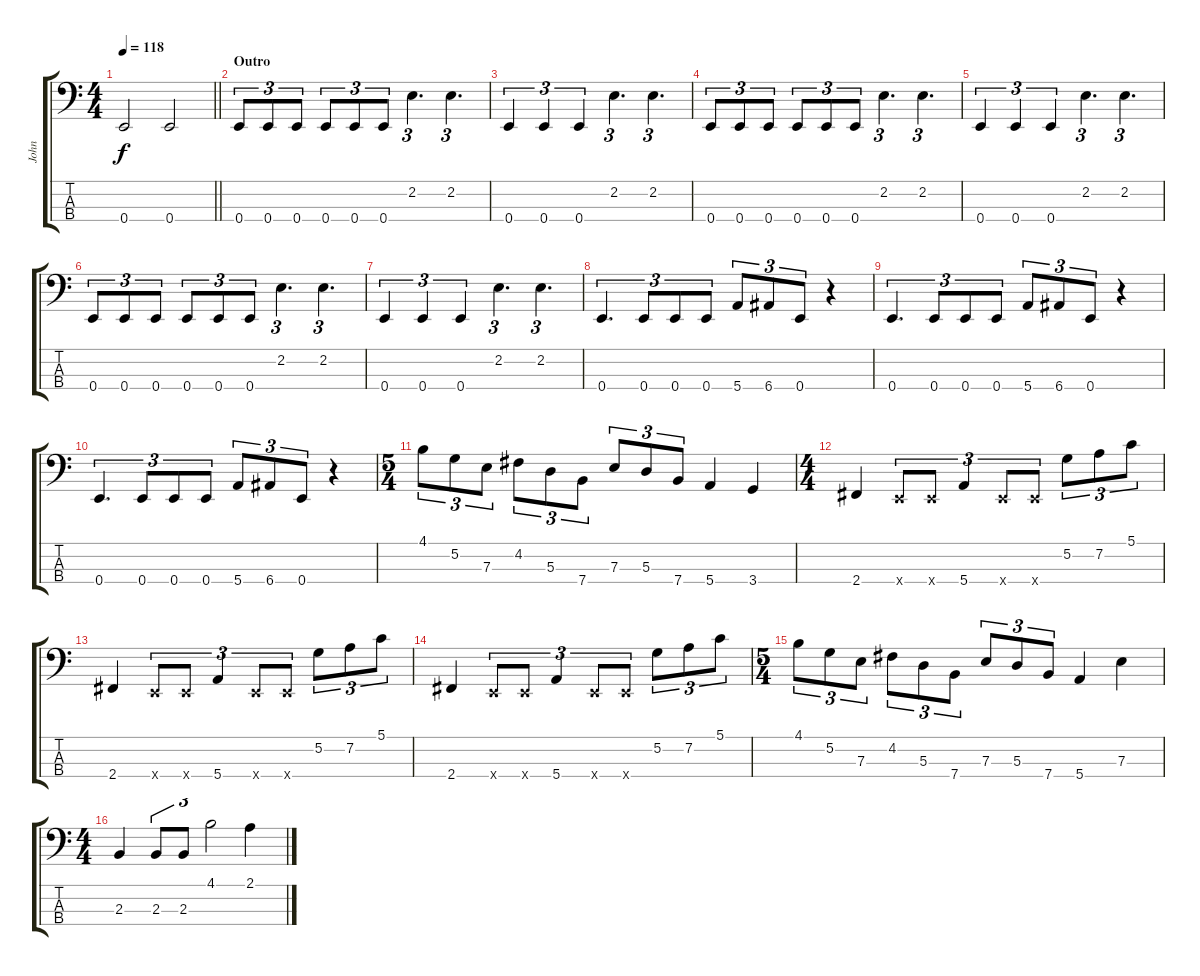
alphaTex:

\track ("John" "John") {instrument electricbassfinger}
\staff {score tabs}
\tuning (G2 D2 A1 E1) {hide}
\ts (4 4)
\tempo 118
\clef f4
\barLineRight lightlight
\ks c
0.4.2{dy f} 0.4.2 |
\section ("" "Outro")
0.4.8{tu (3 2)} 0.4.8{tu (3 2)} 0.4.8{tu (3 2)} 0.4.8{tu (3 2)} 0.4.8{tu (3 2)} 0.4.8{tu (3 2)} 2.2.4{d tu (3 2)} 2.2.4{d tu (3 2)} |
0.4.4{tu (3 2)} 0.4.4{tu (3 2)} 0.4.4{tu (3 2)} 2.2.4{d tu (3 2)} 2.2.4{d tu (3 2)} |
0.4.8{tu (3 2)} 0.4.8{tu (3 2)} 0.4.8{tu (3 2)} 0.4.8{tu (3 2)} 0.4.8{tu (3 2)} 0.4.8{tu (3 2)} 2.2.4{d tu (3 2)} 2.2.4{d tu (3 2)} |
0.4.4{tu (3 2)} 0.4.4{tu (3 2)} 0.4.4{tu (3 2)} 2.2.4{d tu (3 2)} 2.2.4{d tu (3 2)} |
0.4.8{tu (3 2)} 0.4.8{tu (3 2)} 0.4.8{tu (3 2)} 0.4.8{tu (3 2)} 0.4.8{tu (3 2)} 0.4.8{tu (3 2)} 2.2.4{d tu (3 2)} 2.2.4{d tu (3 2)} |
0.4.4{tu (3 2)} 0.4.4{tu (3 2)} 0.4.4{tu (3 2)} 2.2.4{d tu (3 2)} 2.2.4{d tu (3 2)} |
0.4.4{d tu (3 2)} 0.4.8{tu (3 2)} 0.4.8{tu (3 2)} 0.4.8{tu (3 2)} 5.4.8{tu (3 2)} 6.4.8{tu (3 2)} 0.4.8{tu (3 2)} r.4 |
0.4.4{d tu (3 2)} 0.4.8{tu (3 2)} 0.4.8{tu (3 2)} 0.4.8{tu (3 2)} 5.4.8{tu (3 2)} 6.4.8{tu (3 2)} 0.4.8{tu (3 2)} r.4 |
0.4.4{d tu (3 2)} 0.4.8{tu (3 2)} 0.4.8{tu (3 2)} 0.4.8{tu (3 2)} 5.4.8{tu (3 2)} 6.4.8{tu (3 2)} 0.4.8{tu (3 2)} r.4 |
\ts (5 4)
4.1.8{tu (3 2)} 5.2.8{tu (3 2)} 7.3.8{tu (3 2)} 4.2.8{tu (3 2)} 5.3.8{tu (3 2)} 7.4.8{tu (3 2)} 7.3.8{tu (3 2)} 5.3.8{tu (3 2)} 7.4.8{tu (3 2)} 5.4.4 3.4.4 |
\ts (4 4)
2.4.4 0.4{x}.8{tu (3 2)} 0.4{x}.8{tu (3 2)} 5.4.4{tu (3 2)} 0.4{x}.8{tu (3 2)} 0.4{x}.8{tu (3 2)} 5.2.8{tu (3 2)} 7.2.8{tu (3 2)} 5.1.8{tu (3 2)} |
2.4.4 0.4{x}.8{tu (3 2)} 0.4{x}.8{tu (3 2)} 5.4.4{tu (3 2)} 0.4{x}.8{tu (3 2)} 0.4{x}.8{tu (3 2)} 5.2.8{tu (3 2)} 7.2.8{tu (3 2)} 5.1.8{tu (3 2)} |
2.4.4 0.4{x}.8{tu (3 2)} 0.4{x}.8{tu (3 2)} 5.4.4{tu (3 2)} 0.4{x}.8{tu (3 2)} 0.4{x}.8{tu (3 2)} 5.2.8{tu (3 2)} 7.2.8{tu (3 2)} 5.1.8{tu (3 2)} |
\ts (5 4)
4.1.8{tu (3 2)} 5.2.8{tu (3 2)} 7.3.8{tu (3 2)} 4.2.8{tu (3 2)} 5.3.8{tu (3 2)} 7.4.8{tu (3 2)} 7.3.8{tu (3 2)} 5.3.8{tu (3 2)} 7.4.8{tu (3 2)} 5.4.4 7.3.4 |
\ts (4 4)
2.3.4 2.3.8{tu (3 2)} 2.3.8{tu (3 2)} 4.1.2{tu (3 2)} 2.1.4
